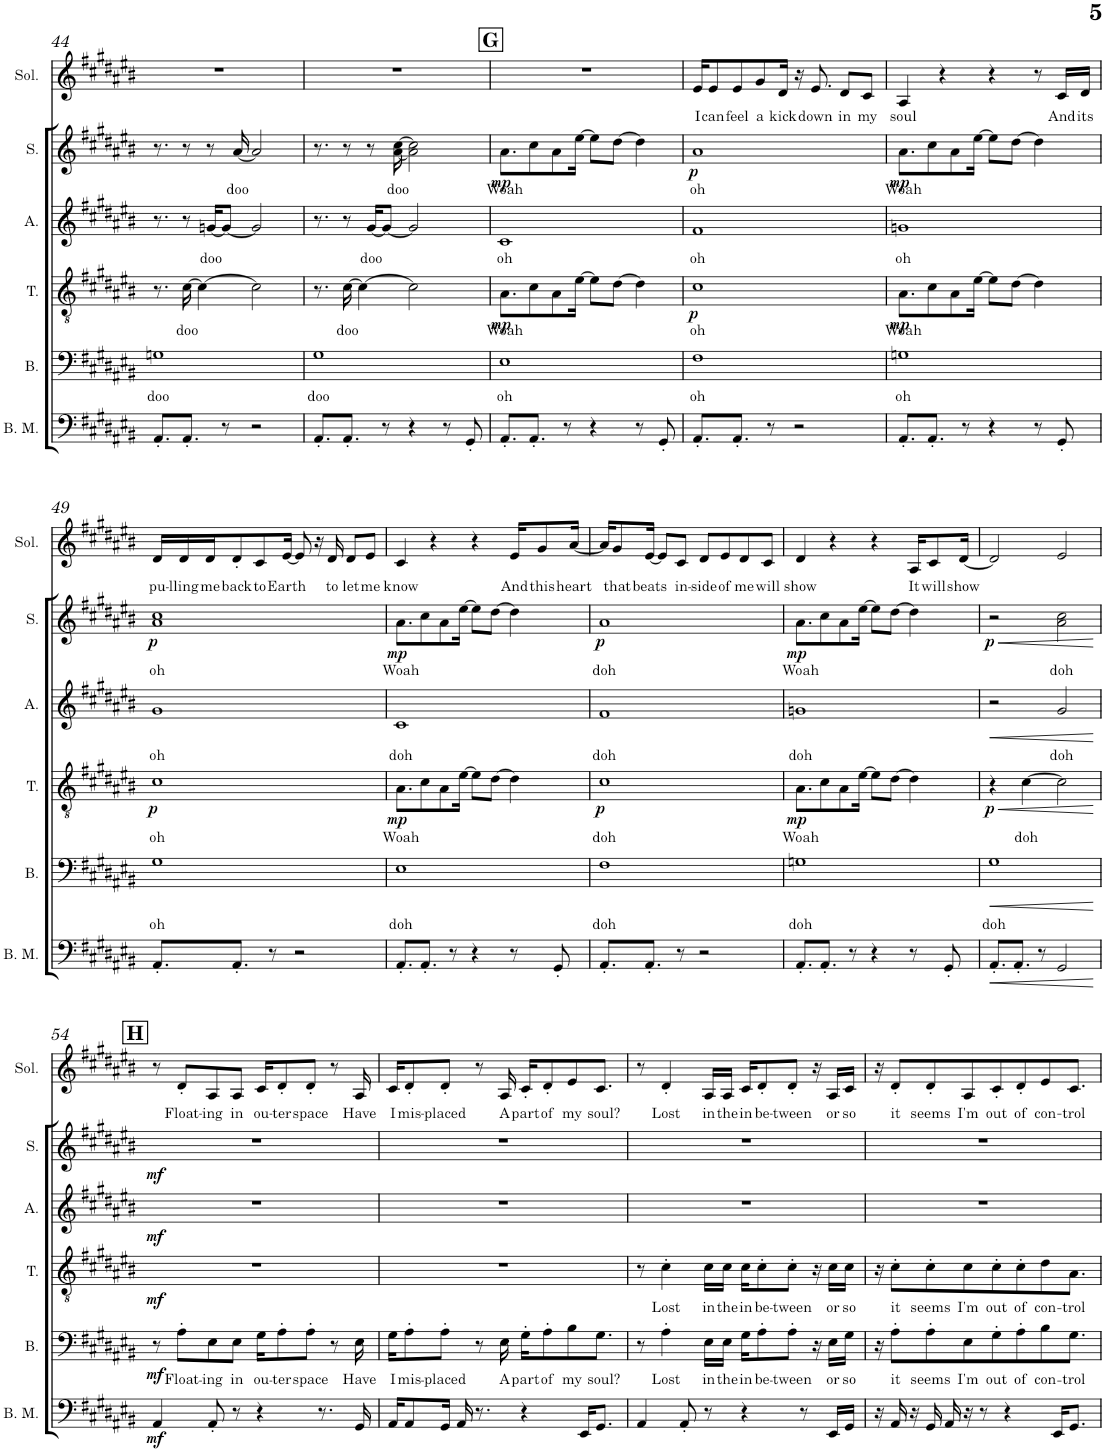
**kern	**dynam	**kern	**text	**dynam	**kern	**text	**dynam	**kern	**text	**dynam	**kern	**text	**dynam	**kern	**text
*part6	*part6	*part5	*part5	*part5	*part4	*part4	*part4	*part3	*part3	*part3	*part2	*part2	*part2	*part1	*part1
*staff6	*staff6	*staff5	*staff5	*staff5	*staff4	*staff4	*staff4	*staff3	*staff3	*staff3	*staff2	*staff2	*staff2	*staff1	*staff1
*I"Bass Mic	*	*I"Bass	*	*	*I"Tenor	*	*	*I"Alto	*	*	*I"Soprano	*	*	*I"Solo	*
*I'B. M.	*	*I'B.	*	*	*I'T.	*	*	*I'A.	*	*	*I'S.	*	*	*I'Sol.	*
!!LO:PB:g=z
*clefF4	*	*clefF4	*	*	*clefGv2	*	*	*clefG2	*	*	*clefG2	*	*	*clefG2	*
*	*	*	*	*	*	*	*	*	*	*	*	*	*	*Trd7c12	*
*k[f#c#g#d#a#e#b#]	*	*k[f#c#g#d#a#e#b#]	*	*	*k[f#c#g#d#a#e#b#]	*	*	*k[f#c#g#d#a#e#b#]	*	*	*k[f#c#g#d#a#e#b#]	*	*	*k[f#c#g#d#a#e#b#]	*
*M4/4	*	*M4/4	*	*	*M4/4	*	*	*M4/4	*	*	*M4/4	*	*	*M4/4	*
=44	=44	=44	=44	=44	=44	=44	=44	=44	=44	=44	=44	=44	=44	=44	=44
!	!	!	!LO:LY:b	!	!	!	!	!	!	!	!	!	!	!	!
8.AA#'/L	.	1Gn	doo	.	8.r	.	.	8.r	.	.	8.r	.	.	1r	.
!	!	!	!	!	!	!LO:LY:b	!	!	!	!	!	!	!	!	!
8.AA#'/J	.	.	.	.	[16c#\	doo	.	8r	.	.	8r	.	.	.	.
.	.	.	.	.	4c#\_	.	.	.	.	.	.	.	.	.	.
!	!	!	!	!	!	!	!	!	!LO:LY:b	!	!	!	!	!	!
.	.	.	.	.	.	.	.	[16gn/KL	doo	.	8r	.	.	.	.
8r	.	.	.	.	.	.	.	8g/J_	.	.	.	.	.	.	.
!	!	!	!	!	!	!	!	!	!	!	!	!LO:LY:b	!	!	!
.	.	.	.	.	.	.	.	.	.	.	[16a#/	doo	.	.	.
2r	.	.	.	.	2c#\]	.	.	2g/]	.	.	2a#/]	.	.	.	.
=45	=45	=45	=45	=45	=45	=45	=45	=45	=45	=45	=45	=45	=45	=45	=45
!	!	!	!LO:LY:b	!	!	!	!	!	!	!	!	!	!	!	!
8.AA#'/L	.	1G#	doo	.	8.r	.	.	8.r	.	.	8.r	.	.	1r	.
!	!	!	!	!	!	!LO:LY:b	!	!	!	!	!	!	!	!	!
8.AA#'/J	.	.	.	.	[16c#\	doo	.	8r	.	.	8r	.	.	.	.
.	.	.	.	.	4c#\_	.	.	.	.	.	.	.	.	.	.
!	!	!	!	!	!	!	!	!	!LO:LY:b	!	!	!	!	!	!
.	.	.	.	.	.	.	.	[16g#/KL	doo	.	8r	.	.	.	.
8r	.	.	.	.	.	.	.	8g#/J_	.	.	.	.	.	.	.
!	!	!	!	!	!	!	!	!	!	!	!	!LO:LY:b	!	!	!
.	.	.	.	.	.	.	.	.	.	.	[16a#\ [16cc#\	doo	.	.	.
4r	.	.	.	.	2c#\]	.	.	2g#/]	.	.	2a#\] 2cc#\]	.	.	.	.
8r	.	.	.	.	.	.	.	.	.	.	.	.	.	.	.
8GG#'/	.	.	.	.	.	.	.	.	.	.	.	.	.	.	.
!!LO:REH:place=s1:a:B:cj:fs=14:t=G
=46	=46	=46	=46	=46	=46	=46	=46	=46	=46	=46	=46	=46	=46	=46	=46
!	!	!	!LO:LY:b	!	!	!LO:LY:b	!LO:DY:a	!	!LO:LY:b	!	!	!LO:LY:b	!LO:DY:a	!	!
8.AA#'/L	.	1E#	oh	.	8.A#\L	Woah	mp	1c#	oh	.	8.a#\L	Woah	mp	1r	.
8.AA#'/J	.	.	.	.	8c#\	.	.	.	.	.	8cc#\	.	.	.	.
.	.	.	.	.	8A#\	.	.	.	.	.	8a#\	.	.	.	.
8r	.	.	.	.	.	.	.	.	.	.	.	.	.	.	.
.	.	.	.	.	[16e#\Jk	.	.	.	.	.	[16ee#\Jk	.	.	.	.
4r	.	.	.	.	8e#\L]	.	.	.	.	.	8ee#\L]	.	.	.	.
.	.	.	.	.	[8d#\J	.	.	.	.	.	[8dd#\J	.	.	.	.
8r	.	.	.	.	4d#\]	.	.	.	.	.	4dd#\]	.	.	.	.
8GG#'/	.	.	.	.	.	.	.	.	.	.	.	.	.	.	.
=47	=47	=47	=47	=47	=47	=47	=47	=47	=47	=47	=47	=47	=47	=47	=47
!	!	!	!LO:LY:b	!	!	!LO:LY:b	!LO:DY:a	!	!LO:LY:b	!	!	!LO:LY:b	!LO:DY:a	!	!LO:LY:b
8.AA#'/L	.	1F#	oh	.	1c#	oh	p	1f#	oh	.	1a#	oh	p	16e#/KL	I
!	!	!	!	!	!	!	!	!	!	!	!	!	!	!	!LO:LY:b
.	.	.	.	.	.	.	.	.	.	.	.	.	.	8e#/	can
!	!	!	!	!	!	!	!	!	!	!	!	!	!	!	!LO:LY:b
8.AA#'/J	.	.	.	.	.	.	.	.	.	.	.	.	.	8e#/	feel
!	!	!	!	!	!	!	!	!	!	!	!	!	!	!	!LO:LY:b
.	.	.	.	.	.	.	.	.	.	.	.	.	.	8g#/	a
8r	.	.	.	.	.	.	.	.	.	.	.	.	.	.	.
!	!	!	!	!	!	!	!	!	!	!	!	!	!	!	!LO:LY:b
.	.	.	.	.	.	.	.	.	.	.	.	.	.	16d#/Jk	kick
2r	.	.	.	.	.	.	.	.	.	.	.	.	.	16r	.
!	!	!	!	!	!	!	!	!	!	!	!	!	!	!	!LO:LY:b
.	.	.	.	.	.	.	.	.	.	.	.	.	.	8.e#/	down
!	!	!	!	!	!	!	!	!	!	!	!	!	!	!	!LO:LY:b
.	.	.	.	.	.	.	.	.	.	.	.	.	.	8d#/L	in
!	!	!	!	!	!	!	!	!	!	!	!	!	!	!	!LO:LY:b
.	.	.	.	.	.	.	.	.	.	.	.	.	.	8c#/J	my
=48	=48	=48	=48	=48	=48	=48	=48	=48	=48	=48	=48	=48	=48	=48	=48
!	!	!	!LO:LY:b	!	!	!LO:LY:b	!LO:DY:a	!	!LO:LY:b	!	!	!LO:LY:b	!LO:DY:a	!	!LO:LY:b
8.AA#'/L	.	1Gn	oh	.	8.A#\L	Woah	mp	1gn	oh	.	8.a#\L	Woah	mp	4A#/	soul
8.AA#'/J	.	.	.	.	8c#\	.	.	.	.	.	8cc#\	.	.	.	.
.	.	.	.	.	.	.	.	.	.	.	.	.	.	4r	.
.	.	.	.	.	8A#\	.	.	.	.	.	8a#\	.	.	.	.
8r	.	.	.	.	.	.	.	.	.	.	.	.	.	.	.
.	.	.	.	.	[16e#\Jk	.	.	.	.	.	[16ee#\Jk	.	.	.	.
4r	.	.	.	.	8e#\L]	.	.	.	.	.	8ee#\L]	.	.	4r	.
.	.	.	.	.	[8d#\J	.	.	.	.	.	[8dd#\J	.	.	.	.
8r	.	.	.	.	4d#\]	.	.	.	.	.	4dd#\]	.	.	8r	.
!	!	!	!	!	!	!	!	!	!	!	!	!	!	!	!LO:LY:b
8GG#'/	.	.	.	.	.	.	.	.	.	.	.	.	.	16c#/LL	And
!	!	!	!	!	!	!	!	!	!	!	!	!	!	!	!LO:LY:b
.	.	.	.	.	.	.	.	.	.	.	.	.	.	16d#/JJ	its
!!LO:LB:g=z
=49	=49	=49	=49	=49	=49	=49	=49	=49	=49	=49	=49	=49	=49	=49	=49
!	!	!	!LO:LY:b	!	!	!LO:LY:b	!LO:DY:a	!	!LO:LY:b	!	!	!LO:LY:b	!LO:DY:a	!	!LO:LY:b
8.AA#'/L	.	1G#	oh	.	1c#	oh	p	1g#	oh	.	1a# 1cc#	oh	p	16d#/LL	pu-
!	!	!	!	!	!	!	!	!	!	!	!	!	!	!	!LO:LY:b
.	.	.	.	.	.	.	.	.	.	.	.	.	.	16d#/	-lling
!	!	!	!	!	!	!	!	!	!	!	!	!	!	!	!LO:LY:b
.	.	.	.	.	.	.	.	.	.	.	.	.	.	16d#/J	me
!	!	!	!	!	!	!	!	!	!	!	!	!	!	!	!LO:LY:b
8.AA#'/J	.	.	.	.	.	.	.	.	.	.	.	.	.	8d#'/	back
!	!	!	!	!	!	!	!	!	!	!	!	!	!	!	!LO:LY:b
.	.	.	.	.	.	.	.	.	.	.	.	.	.	8c#/	to
8r	.	.	.	.	.	.	.	.	.	.	.	.	.	.	.
!	!	!	!	!	!	!	!	!	!	!	!	!	!	!	!LO:LY:b
.	.	.	.	.	.	.	.	.	.	.	.	.	.	[16e#/Jk	Earth
2r	.	.	.	.	.	.	.	.	.	.	.	.	.	8e#/]	.
.	.	.	.	.	.	.	.	.	.	.	.	.	.	16r	.
!	!	!	!	!	!	!	!	!	!	!	!	!	!	!	!LO:LY:b
.	.	.	.	.	.	.	.	.	.	.	.	.	.	16d#/	to
!	!	!	!	!	!	!	!	!	!	!	!	!	!	!	!LO:LY:b
.	.	.	.	.	.	.	.	.	.	.	.	.	.	8d#/L	let
!	!	!	!	!	!	!	!	!	!	!	!	!	!	!	!LO:LY:b
.	.	.	.	.	.	.	.	.	.	.	.	.	.	8e#/J	me
=50	=50	=50	=50	=50	=50	=50	=50	=50	=50	=50	=50	=50	=50	=50	=50
!	!	!	!LO:LY:b	!	!	!LO:LY:b	!LO:DY:a	!	!LO:LY:b	!	!	!LO:LY:b	!LO:DY:a	!	!LO:LY:b
8.AA#'/L	.	1E#	doh	.	8.A#\L	Woah	mp	1c#	doh	.	8.a#\L	Woah	mp	4c#/	know
8.AA#'/J	.	.	.	.	8c#\	.	.	.	.	.	8cc#\	.	.	.	.
.	.	.	.	.	.	.	.	.	.	.	.	.	.	4r	.
.	.	.	.	.	8A#\	.	.	.	.	.	8a#\	.	.	.	.
8r	.	.	.	.	.	.	.	.	.	.	.	.	.	.	.
.	.	.	.	.	[16e#\Jk	.	.	.	.	.	[16ee#\Jk	.	.	.	.
4r	.	.	.	.	8e#\L]	.	.	.	.	.	8ee#\L]	.	.	4r	.
.	.	.	.	.	[8d#\J	.	.	.	.	.	[8dd#\J	.	.	.	.
!	!	!	!	!	!	!	!	!	!	!	!	!	!	!	!LO:LY:b
8r	.	.	.	.	4d#\]	.	.	.	.	.	4dd#\]	.	.	16e#/KL	And
!	!	!	!	!	!	!	!	!	!	!	!	!	!	!	!LO:LY:b
.	.	.	.	.	.	.	.	.	.	.	.	.	.	8g#/	this
8GG#'/	.	.	.	.	.	.	.	.	.	.	.	.	.	.	.
!	!	!	!	!	!	!	!	!	!	!	!	!	!	!	!LO:LY:b
.	.	.	.	.	.	.	.	.	.	.	.	.	.	[16a#/Jk	heart
=51	=51	=51	=51	=51	=51	=51	=51	=51	=51	=51	=51	=51	=51	=51	=51
!	!	!	!LO:LY:b	!	!	!LO:LY:b	!LO:DY:a	!	!LO:LY:b	!	!	!LO:LY:b	!LO:DY:a	!	!
8.AA#'/L	.	1F#	doh	.	1c#	doh	p	1f#	doh	.	1a#	doh	p	16a#/KL]	.
!	!	!	!	!	!	!	!	!	!	!	!	!	!	!	!LO:LY:b
.	.	.	.	.	.	.	.	.	.	.	.	.	.	8g#/	that
!	!	!	!	!	!	!	!	!	!	!	!	!	!	!	!LO:LY:b
8.AA#'/J	.	.	.	.	.	.	.	.	.	.	.	.	.	[16e#/Jk	beats
.	.	.	.	.	.	.	.	.	.	.	.	.	.	8e#/L]	.
!	!	!	!	!	!	!	!	!	!	!	!	!	!	!	!LO:LY:b
8r	.	.	.	.	.	.	.	.	.	.	.	.	.	8c#/J	in-
!	!	!	!	!	!	!	!	!	!	!	!	!	!	!	!LO:LY:b
2r	.	.	.	.	.	.	.	.	.	.	.	.	.	8d#/L	-side
!	!	!	!	!	!	!	!	!	!	!	!	!	!	!	!LO:LY:b
.	.	.	.	.	.	.	.	.	.	.	.	.	.	8e#/	of
!	!	!	!	!	!	!	!	!	!	!	!	!	!	!	!LO:LY:b
.	.	.	.	.	.	.	.	.	.	.	.	.	.	8d#/	me
!	!	!	!	!	!	!	!	!	!	!	!	!	!	!	!LO:LY:b
.	.	.	.	.	.	.	.	.	.	.	.	.	.	8c#/J	will
=52	=52	=52	=52	=52	=52	=52	=52	=52	=52	=52	=52	=52	=52	=52	=52
!	!	!	!LO:LY:b	!	!	!LO:LY:b	!LO:DY:a	!	!LO:LY:b	!	!	!LO:LY:b	!LO:DY:a	!	!LO:LY:b
8.AA#'/L	.	1Gn	doh	.	8.A#\L	Woah	mp	1gn	doh	.	8.a#\L	Woah	mp	4d#/	show
8.AA#'/J	.	.	.	.	8c#\	.	.	.	.	.	8cc#\	.	.	.	.
.	.	.	.	.	.	.	.	.	.	.	.	.	.	4r	.
.	.	.	.	.	8A#\	.	.	.	.	.	8a#\	.	.	.	.
8r	.	.	.	.	.	.	.	.	.	.	.	.	.	.	.
.	.	.	.	.	[16e#\Jk	.	.	.	.	.	[16ee#\Jk	.	.	.	.
4r	.	.	.	.	8e#\L]	.	.	.	.	.	8ee#\L]	.	.	4r	.
.	.	.	.	.	[8d#\J	.	.	.	.	.	[8dd#\J	.	.	.	.
!	!	!	!	!	!	!	!	!	!	!	!	!	!	!	!LO:LY:b
8r	.	.	.	.	4d#\]	.	.	.	.	.	4dd#\]	.	.	16A#/KL	It
!	!	!	!	!	!	!	!	!	!	!	!	!	!	!	!LO:LY:b
.	.	.	.	.	.	.	.	.	.	.	.	.	.	8c#/	will
8GG#'/	.	.	.	.	.	.	.	.	.	.	.	.	.	.	.
!	!	!	!	!	!	!	!	!	!	!	!	!	!	!	!LO:LY:b
.	.	.	.	.	.	.	.	.	.	.	.	.	.	[16d#/Jk	show
=53	=53	=53	=53	=53	=53	=53	=53	=53	=53	=53	=53	=53	=53	=53	=53
!	!LO:HP:b	!	!LO:LY:b	!LO:HP:b	!	!	!LO:HP:b	!	!	!LO:HP:b	!	!	!LO:HP:b	!	!
!	!	!	!	!	!	!	!LO:DY:n=1:a	!	!	!	!	!	!LO:DY:n=1:a	!	!
8.AA#'/L	<	1G#	doh	<	4r	.	< p	2r	.	<	2r	.	< p	2d#/]	.
8.AA#'/J	.	.	.	.	.	.	.	.	.	.	.	.	.	.	.
!	!	!	!	!	!	!LO:LY:b	!	!	!	!	!	!	!	!	!
.	.	.	.	.	[4c#\	doh	.	.	.	.	.	.	.	.	.
8r	.	.	.	.	.	.	.	.	.	.	.	.	.	.	.
!	!	!	!	!	!	!	!	!	!LO:LY:b	!	!	!LO:LY:b	!	!	!
2GG#/	.	.	.	.	2c#\]	.	.	2g#/	doh	.	2a#\ 2cc#\	doh	.	2e#/	.
.	[	.	.	[	.	.	[	.	.	[	.	.	[	.	.
!!LO:LB:g=z
!!LO:REH:place=s1:a:B:cj:fs=14:t=H
=54	=54	=54	=54	=54	=54	=54	=54	=54	=54	=54	=54	=54	=54	=54	=54
!	!LO:DY:b	!	!	!LO:DY:a	!	!	!LO:DY:a	!	!	!LO:DY:a	!	!	!LO:DY:a	!	!
4AA#/	mf	8r	.	mf	1r	.	mf	1r	.	mf	1r	.	mf	8r	.
!	!	!	!LO:LY:b	!	!	!	!	!	!	!	!	!	!	!	!LO:LY:b
.	.	8A#'\L	Float-	.	.	.	.	.	.	.	.	.	.	8d#'/L	Float-
!	!	!	!LO:LY:b	!	!	!	!	!	!	!	!	!	!	!	!LO:LY:b
8AA#'/	.	8E#\	-ing	.	.	.	.	.	.	.	.	.	.	8A#/	-ing
!	!	!	!LO:LY:b	!	!	!	!	!	!	!	!	!	!	!	!LO:LY:b
8r	.	8E#\J	in	.	.	.	.	.	.	.	.	.	.	8A#/J	in
!	!	!	!LO:LY:b	!	!	!	!	!	!	!	!	!	!	!	!LO:LY:b
4r	.	16G#\KL	ou-	.	.	.	.	.	.	.	.	.	.	16c#/KL	ou-
!	!	!	!LO:LY:b	!	!	!	!	!	!	!	!	!	!	!	!LO:LY:b
.	.	8A#'\	-ter	.	.	.	.	.	.	.	.	.	.	8d#'/	-ter
!	!	!	!LO:LY:b	!	!	!	!	!	!	!	!	!	!	!	!LO:LY:b
.	.	8A#'\J	space	.	.	.	.	.	.	.	.	.	.	8d#'/J	space
8.r	.	.	.	.	.	.	.	.	.	.	.	.	.	.	.
.	.	8r	.	.	.	.	.	.	.	.	.	.	.	8r	.
!	!	!	!LO:LY:b	!	!	!	!	!	!	!	!	!	!	!	!LO:LY:b
16GG#/	.	16E#\	Have	.	.	.	.	.	.	.	.	.	.	16A#/	Have
=55	=55	=55	=55	=55	=55	=55	=55	=55	=55	=55	=55	=55	=55	=55	=55
!	!	!	!LO:LY:b	!	!	!	!	!	!	!	!	!	!	!	!LO:LY:b
16AA#/KL	.	16G#\KL	I	.	1r	.	.	1r	.	.	1r	.	.	16c#/KL	I
!	!	!	!LO:LY:b	!	!	!	!	!	!	!	!	!	!	!	!LO:LY:b
8AA#/	.	8A#'\	mis-	.	.	.	.	.	.	.	.	.	.	8d#'/	mis-
!	!	!	!LO:LY:b	!	!	!	!	!	!	!	!	!	!	!	!LO:LY:b
16GG#/Jk	.	8A#'\J	-placed	.	.	.	.	.	.	.	.	.	.	8d#'/J	-placed
16AA#/	.	.	.	.	.	.	.	.	.	.	.	.	.	.	.
8.r	.	8r	.	.	.	.	.	.	.	.	.	.	.	8r	.
!	!	!	!LO:LY:b	!	!	!	!	!	!	!	!	!	!	!	!LO:LY:b
.	.	16E#\	A	.	.	.	.	.	.	.	.	.	.	16A#/	A
!	!	!	!LO:LY:b	!	!	!	!	!	!	!	!	!	!	!	!LO:LY:b
4r	.	16G#'\KL	part	.	.	.	.	.	.	.	.	.	.	16c#'/KL	part
!	!	!	!LO:LY:b	!	!	!	!	!	!	!	!	!	!	!	!LO:LY:b
.	.	8A#'\	of	.	.	.	.	.	.	.	.	.	.	8d#'/	of
!	!	!	!LO:LY:b	!	!	!	!	!	!	!	!	!	!	!	!LO:LY:b
.	.	8B#\	my	.	.	.	.	.	.	.	.	.	.	8e#/	my
16EE#/KL	.	.	.	.	.	.	.	.	.	.	.	.	.	.	.
!	!	!	!LO:LY:b	!	!	!	!	!	!	!	!	!	!	!	!LO:LY:b
8.GG#/J	.	8.G#\J	soul?	.	.	.	.	.	.	.	.	.	.	8.c#/J	soul?
=56	=56	=56	=56	=56	=56	=56	=56	=56	=56	=56	=56	=56	=56	=56	=56
4AA#/	.	8r	.	.	8r	.	.	1r	.	.	1r	.	.	8r	.
!	!	!	!LO:LY:b	!	!	!LO:LY:b	!	!	!	!	!	!	!	!	!LO:LY:b
.	.	4A#'\	Lost	.	4c#'\	Lost	.	.	.	.	.	.	.	4d#'/	Lost
8AA#'/	.	.	.	.	.	.	.	.	.	.	.	.	.	.	.
!	!	!	!LO:LY:b	!	!	!LO:LY:b	!	!	!	!	!	!	!	!	!LO:LY:b
8r	.	16E#\LL	in	.	16c#\LL	in	.	.	.	.	.	.	.	16A#/LL	in
!	!	!	!LO:LY:b	!	!	!LO:LY:b	!	!	!	!	!	!	!	!	!LO:LY:b
.	.	16E#\JJ	the	.	16c#\JJ	the	.	.	.	.	.	.	.	16A#/JJ	the
!	!	!	!LO:LY:b	!	!	!LO:LY:b	!	!	!	!	!	!	!	!	!LO:LY:b
4r	.	16G#\KL	in	.	16c#\KL	in	.	.	.	.	.	.	.	16c#/KL	in
!	!	!	!LO:LY:b	!	!	!LO:LY:b	!	!	!	!	!	!	!	!	!LO:LY:b
.	.	8A#'\	be-	.	8c#'\	be-	.	.	.	.	.	.	.	8d#'/	be-
!	!	!	!LO:LY:b	!	!	!LO:LY:b	!	!	!	!	!	!	!	!	!LO:LY:b
.	.	8A#'\J	-tween	.	8c#'\J	-tween	.	.	.	.	.	.	.	8d#'/J	-tween
8r	.	.	.	.	.	.	.	.	.	.	.	.	.	.	.
.	.	16r	.	.	16r	.	.	.	.	.	.	.	.	16r	.
!	!	!	!LO:LY:b	!	!	!LO:LY:b	!	!	!	!	!	!	!	!	!LO:LY:b
16EE#/LL	.	16E#\LL	or	.	16c#\LL	or	.	.	.	.	.	.	.	16A#/LL	or
!	!	!	!LO:LY:b	!	!	!LO:LY:b	!	!	!	!	!	!	!	!	!LO:LY:b
16GG#/JJ	.	16G#\JJ	so	.	16c#\JJ	so	.	.	.	.	.	.	.	16c#/JJ	so
=57	=57	=57	=57	=57	=57	=57	=57	=57	=57	=57	=57	=57	=57	=57	=57
16r	.	16r	.	.	16r	.	.	1r	.	.	1r	.	.	16r	.
!	!	!	!LO:LY:b	!	!	!LO:LY:b	!	!	!	!	!	!	!	!	!LO:LY:b
16AA#/	.	8A#'\L	it	.	8c#'\L	it	.	.	.	.	.	.	.	8d#'/L	it
16r	.	.	.	.	.	.	.	.	.	.	.	.	.	.	.
!	!	!	!LO:LY:b	!	!	!LO:LY:b	!	!	!	!	!	!	!	!	!LO:LY:b
16GG#/	.	8A#'\	seems	.	8c#'\	seems	.	.	.	.	.	.	.	8d#'/	seems
16AA#/	.	.	.	.	.	.	.	.	.	.	.	.	.	.	.
!	!	!	!LO:LY:b	!	!	!LO:LY:b	!	!	!	!	!	!	!	!	!LO:LY:b
16r	.	8E#\	I'm	.	8c#\	I'm	.	.	.	.	.	.	.	8A#/	I'm
8r	.	.	.	.	.	.	.	.	.	.	.	.	.	.	.
!	!	!	!LO:LY:b	!	!	!LO:LY:b	!	!	!	!	!	!	!	!	!LO:LY:b
.	.	8G#'\	out	.	8c#'\	out	.	.	.	.	.	.	.	8c#'/	out
4r	.	.	.	.	.	.	.	.	.	.	.	.	.	.	.
!	!	!	!LO:LY:b	!	!	!LO:LY:b	!	!	!	!	!	!	!	!	!LO:LY:b
.	.	8A#'\	of	.	8c#'\	of	.	.	.	.	.	.	.	8d#'/	of
!	!	!	!LO:LY:b	!	!	!LO:LY:b	!	!	!	!	!	!	!	!	!LO:LY:b
.	.	8B#\	con-	.	8d#\	con-	.	.	.	.	.	.	.	8e#/	con-
16EE#/KL	.	.	.	.	.	.	.	.	.	.	.	.	.	.	.
!	!	!	!LO:LY:b	!	!	!LO:LY:b	!	!	!	!	!	!	!	!	!LO:LY:b
8.GG#/J	.	8.G#\J	-trol	.	8.A#\J	-trol	.	.	.	.	.	.	.	8.c#/J	-trol
=	=	=	=	=	=	=	=	=	=	=	=	=	=	=	=
*-	*-	*-	*-	*-	*-	*-	*-	*-	*-	*-	*-	*-	*-	*-	*-
